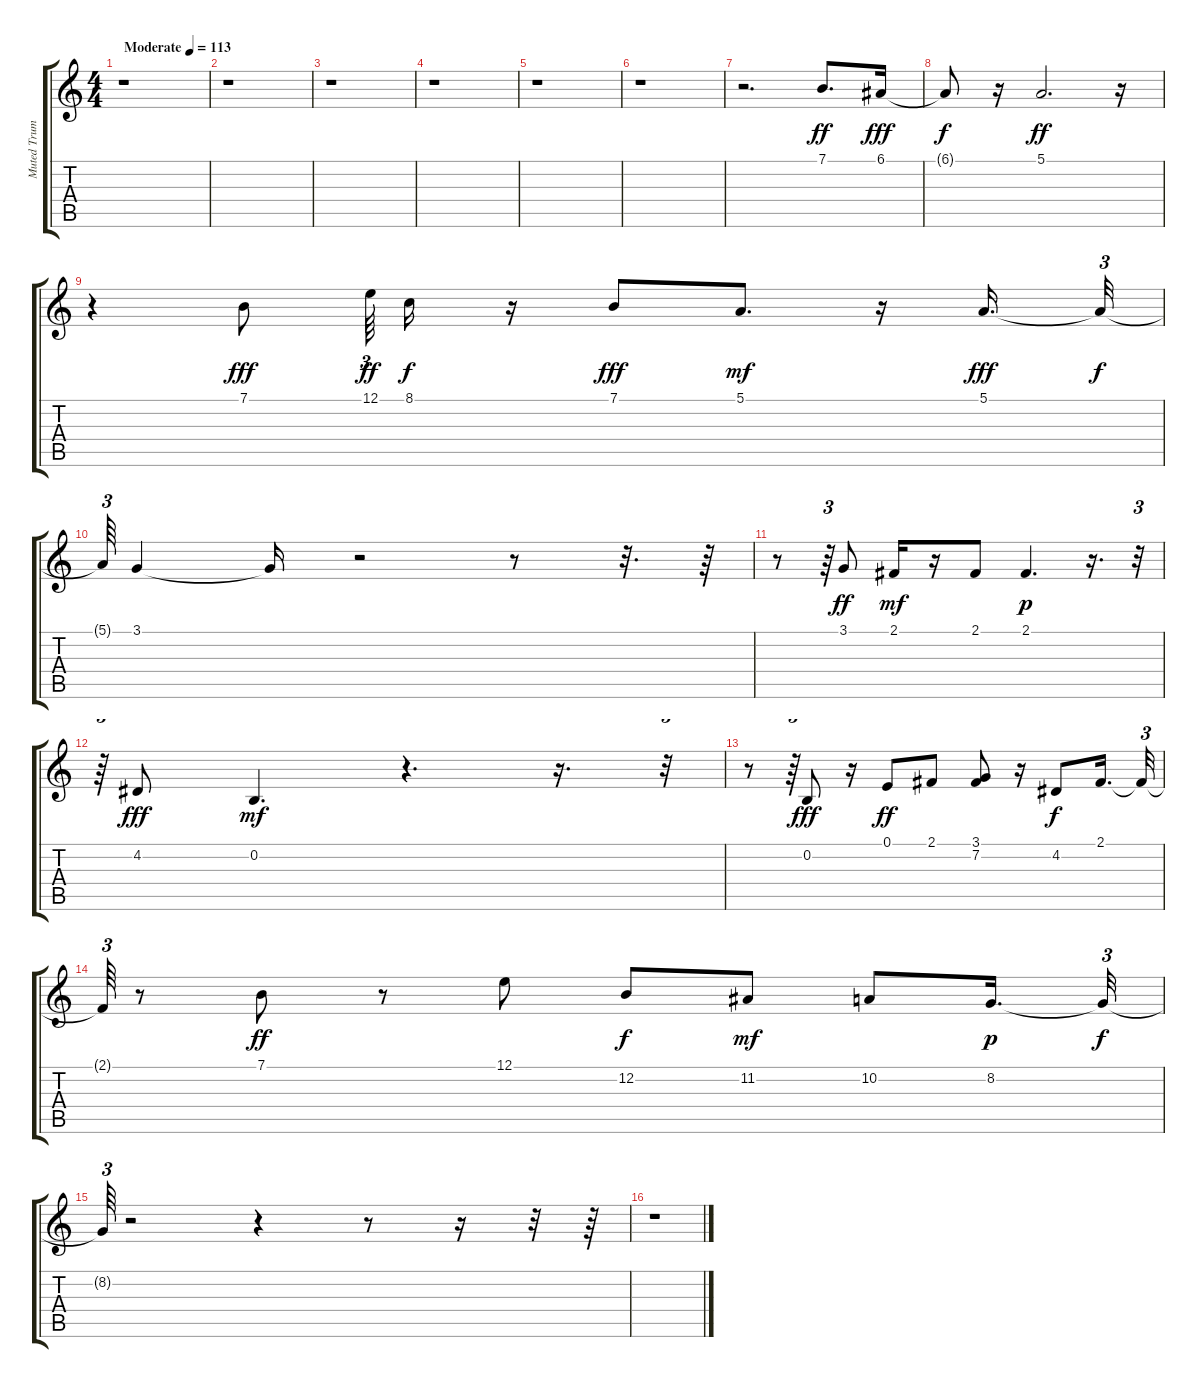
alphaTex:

\track ("Muted Trumpet" "Muted Trum") {instrument mutedtrumpet}
\staff {score tabs}
\tuning (E4 B3 G3 D3 A2 E2) {hide}
\ts (4 4)
\tempo (113 "Moderate")
\clef g2
\ks c
r.1{dy ff instrument mutedtrumpet} |
r.1 |
r.1 |
r.1 |
r.1 |
r.1 |
r.2{d} 7.1.8{d} 6.1.16{dy fff} |
6.1{t}.8{dy f} r.16 5.1.2{d dy ff} r.16 |
r.4 7.1.8{dy fff} 12.1.64{tu (3 2) dy ff beam splitsecondary} 8.1.16{dy f} r.16 7.1.8{dy fff} 5.1.8{d dy mf} r.16 5.1.16{d dy fff} 5.1{t}.32{tu (3 2) dy f} |
5.1{t}.64{tu (3 2)} 3.1.4 3.1{t}.16 r.2 r.8 r.32{d} r.64 |
r.8 r.64{tu (3 2)} 3.1.8{dy ff} 2.1.16{dy mf} r.16 2.1.8 2.1.4{d dy p} r.16{d} r.32{tu (3 2)} |
r.64{tu (3 2)} 4.2.8{dy fff} 0.2.4{d dy mf} r.4{d} r.16{d} r.32{tu (3 2)} |
r.8 r.64{tu (3 2)} 0.2.8{dy fff} r.16 0.1.8{dy ff} 2.1.8 (3.1 7.2).8 r.16 4.2.8{dy f} 2.1.16{d} 2.1{t}.32{tu (3 2)} |
2.1{t}.64{tu (3 2)} r.8 7.1.8{dy ff} r.8 12.1.8 12.2.8{dy f} 11.2.8{dy mf} 10.2.8 8.2.16{d dy p} 8.2{t}.32{tu (3 2) dy f} |
8.2{t}.64{tu (3 2)} r.2 r.4 r.8 r.16 r.32 r.64 |
r.1
